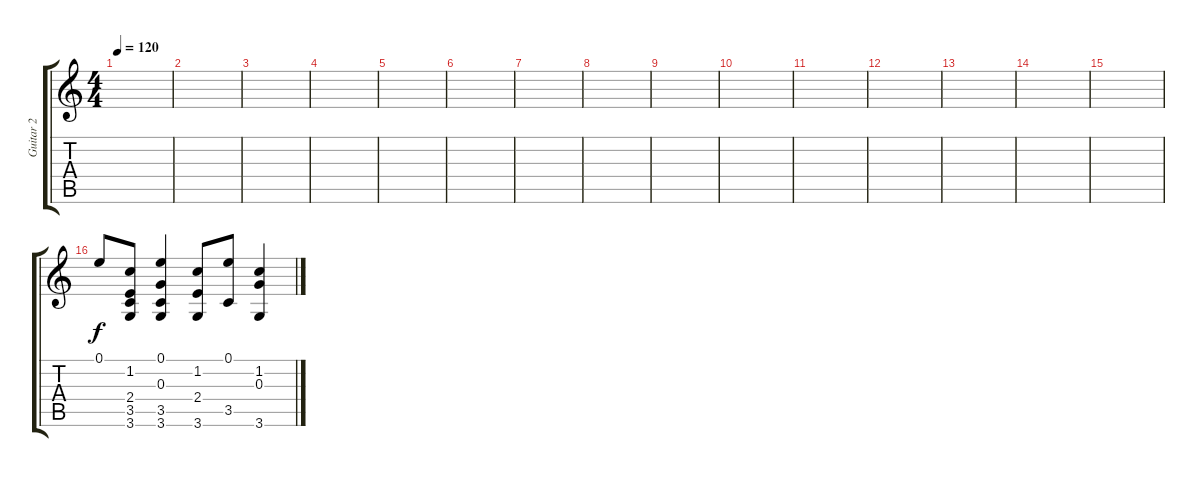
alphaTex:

\track ("Guitar 2" "Guitar 2") {instrument acousticguitarnylon}
\staff {score tabs}
\tuning (E4 B3 G3 D3 A2 E2) {hide}
\ts (4 4)
\tempo 120
\clef g2
\ks c
|
|
|
|
|
|
|
|
|
|
|
|
|
|
|
0.1.8 (1.2 2.4 3.5 3.6).8 (0.1 0.3 3.5 3.6).4 (1.2 2.4 3.6).8 (0.1 3.5).8 (1.2 0.3 3.6).4
